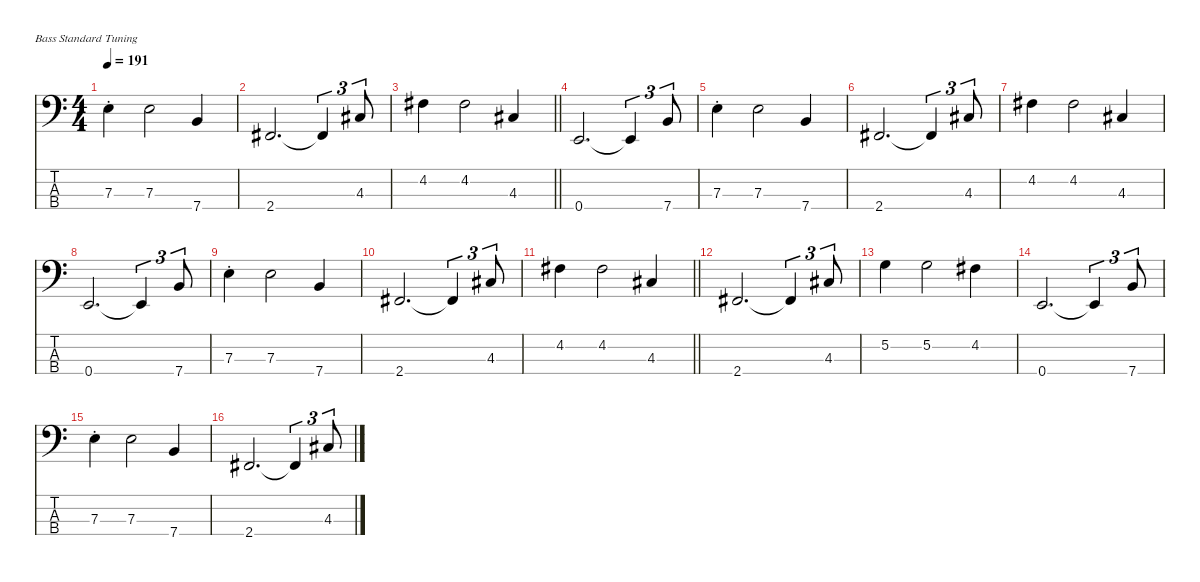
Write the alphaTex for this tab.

\defaultSystemsLayout 4
\hideDynamics
\bracketExtendMode nobrackets
\singleTrackTrackNamePolicy hidden
\multiTrackTrackNamePolicy hidden
\firstSystemTrackNameMode fullname
\firstSystemTrackNameOrientation horizontal
\otherSystemsTrackNameOrientation horizontal
\track ("Bass" "el.bs.") {instrument electricbassfinger}
\staff {score tabs}
\tuning (G2 D2 A1 E1)
\ts (4 4)
\tempo 191
\clef f4
\ks c
7.3{st}.4{dy f beam Down} 7.3.2{beam Down} 7.4.4{beam Up} |
2.4{acc #}.2{d beam Up} 2.4{t acc #}.4{tu (3 2) beam Up} 4.3{acc #}.8{tu (3 2) beam Up} |
\barLineRight lightlight
4.2{acc #}.4{beam Down} 4.2{acc #}.2{beam Down} 4.3{acc #}.4{beam Up} |
0.4.2{d beam Up} 0.4{t}.4{tu (3 2) beam Up} 7.4.8{tu (3 2) beam Up} |
7.3{st}.4{beam Down} 7.3.2{beam Down} 7.4.4{beam Up} |
2.4{acc #}.2{d beam Up} 2.4{t acc #}.4{tu (3 2) beam Up} 4.3{acc #}.8{tu (3 2) beam Up} |
4.2{acc #}.4{beam Down} 4.2{acc #}.2{beam Down} 4.3{acc #}.4{beam Up} |
0.4.2{d beam Up} 0.4{t}.4{tu (3 2) beam Up} 7.4.8{tu (3 2) beam Up} |
7.3{st}.4{beam Down} 7.3.2{beam Down} 7.4.4{beam Up} |
2.4{acc #}.2{d beam Up} 2.4{t acc #}.4{tu (3 2) beam Up} 4.3{acc #}.8{tu (3 2) beam Up} |
\barLineRight lightlight
4.2{acc #}.4{beam Down} 4.2{acc #}.2{beam Down} 4.3{acc #}.4{beam Up} |
2.4{acc #}.2{d beam Up} 2.4{t acc #}.4{tu (3 2) beam Up} 4.3{acc #}.8{tu (3 2) beam Up} |
5.2.4{beam Down} 5.2.2{beam Down} 4.2{acc #}.4{beam Down} |
0.4.2{d beam Up} 0.4{t}.4{tu (3 2) beam Up} 7.4.8{tu (3 2) beam Up} |
7.3{st}.4{beam Down} 7.3.2{beam Down} 7.4.4{beam Up} |
2.4{acc #}.2{d beam Up} 2.4{t acc #}.4{tu (3 2) beam Up} 4.3{acc #}.8{tu (3 2) beam Up}
